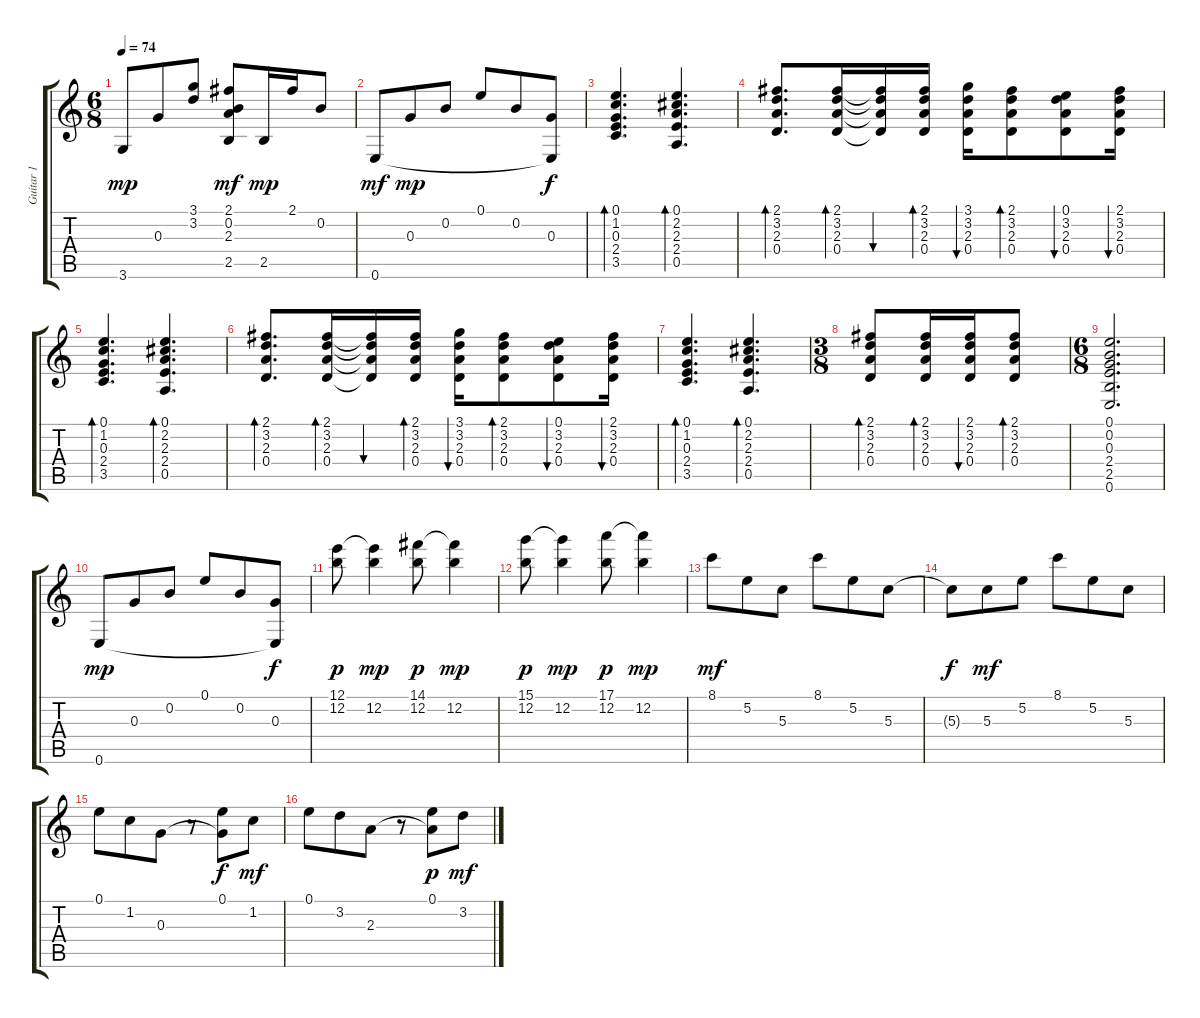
\track ("Guitar 1" "Guitar 1") {instrument acousticguitarsteel}
\staff {score tabs}
\tuning (E4 B3 G3 D3 A2 E2) {hide}
\ts (6 8)
\tempo 74
\clef g2
\ks c
3.6.8{dy mp} 0.3.8 (3.1 3.2).8 (2.1 0.2 2.3 2.5).8{dy mf} 2.5.16{dy mp} 2.1.16 0.2.8 |
0.6.8{dy mf} 0.3.8{dy mp} 0.2.8 0.1.8 0.2.8 (0.3 0.6{t}).8{dy f} |
(0.1 1.2 0.3 2.4 3.5).4{d bd 60} (0.1 2.2 2.3 2.4 0.5).4{d bd 60} |
(2.1 3.2 2.3 0.4).8{d bd 60} (2.1 3.2 2.3 0.4).16{bd 60} (2.1{t} 3.2{t} 2.3{t} 0.4{t}).16{bu 60} (2.1 3.2 2.3 0.4).16{bd 60} (3.1 3.2 2.3 0.4).16{bu 60} (2.1 3.2 2.3 0.4).8{bd 60} (0.1 3.2 2.3 0.4).8{bu 60} (2.1 3.2 2.3 0.4).16{bu 60} |
(0.1 1.2 0.3 2.4 3.5).4{d bd 60} (0.1 2.2 2.3 2.4 0.5).4{d bd 60} |
(2.1 3.2 2.3 0.4).8{d bd 60} (2.1 3.2 2.3 0.4).16{bd 60} (2.1{t} 3.2{t} 2.3{t} 0.4{t}).16{bu 60} (2.1 3.2 2.3 0.4).16{bd 60} (3.1 3.2 2.3 0.4).16{bu 60} (2.1 3.2 2.3 0.4).8{bd 60} (0.1 3.2 2.3 0.4).8{bu 60} (2.1 3.2 2.3 0.4).16{bu 60} |
(0.1 1.2 0.3 2.4 3.5).4{d bd 60} (0.1 2.2 2.3 2.4 0.5).4{d bd 60} |
\ts (3 8)
(2.1 3.2 2.3 0.4).8{bd 120} (2.1 3.2 2.3 0.4).16{bd 120} (2.1 3.2 2.3 0.4).16{bu 120} (2.1 3.2 2.3 0.4).8{bd 120} |
\ts (6 8)
(0.1 0.2 0.3 2.4 2.5 0.6).2{d} |
0.6.8{dy mp} 0.3.8 0.2.8 0.1.8 0.2.8 (0.3 0.6{t}).8{dy f} |
(12.1 12.2).8{dy p} (12.1{t} 12.2).4{dy mp} (14.1 12.2).8{dy p} (14.1{t} 12.2).4{dy mp} |
(15.1 12.2).8{dy p} (15.1{t} 12.2).4{dy mp} (17.1 12.2).8{dy p} (17.1{t} 12.2).4{dy mp} |
8.1.8{dy mf} 5.2.8 5.3.8 8.1.8 5.2.8 5.3.8 |
5.3{t}.8{dy f} 5.3.8{dy mf} 5.2.8 8.1.8 5.2.8 5.3.8 |
0.1.8 1.2.8 0.3.8 r.8 (0.1 0.3{t}).8{dy f} 1.2.8{dy mf} |
0.1.8 3.2.8 2.3.8 r.8 (0.1 2.3{t}).8{dy p} 3.2.8{dy mf}
